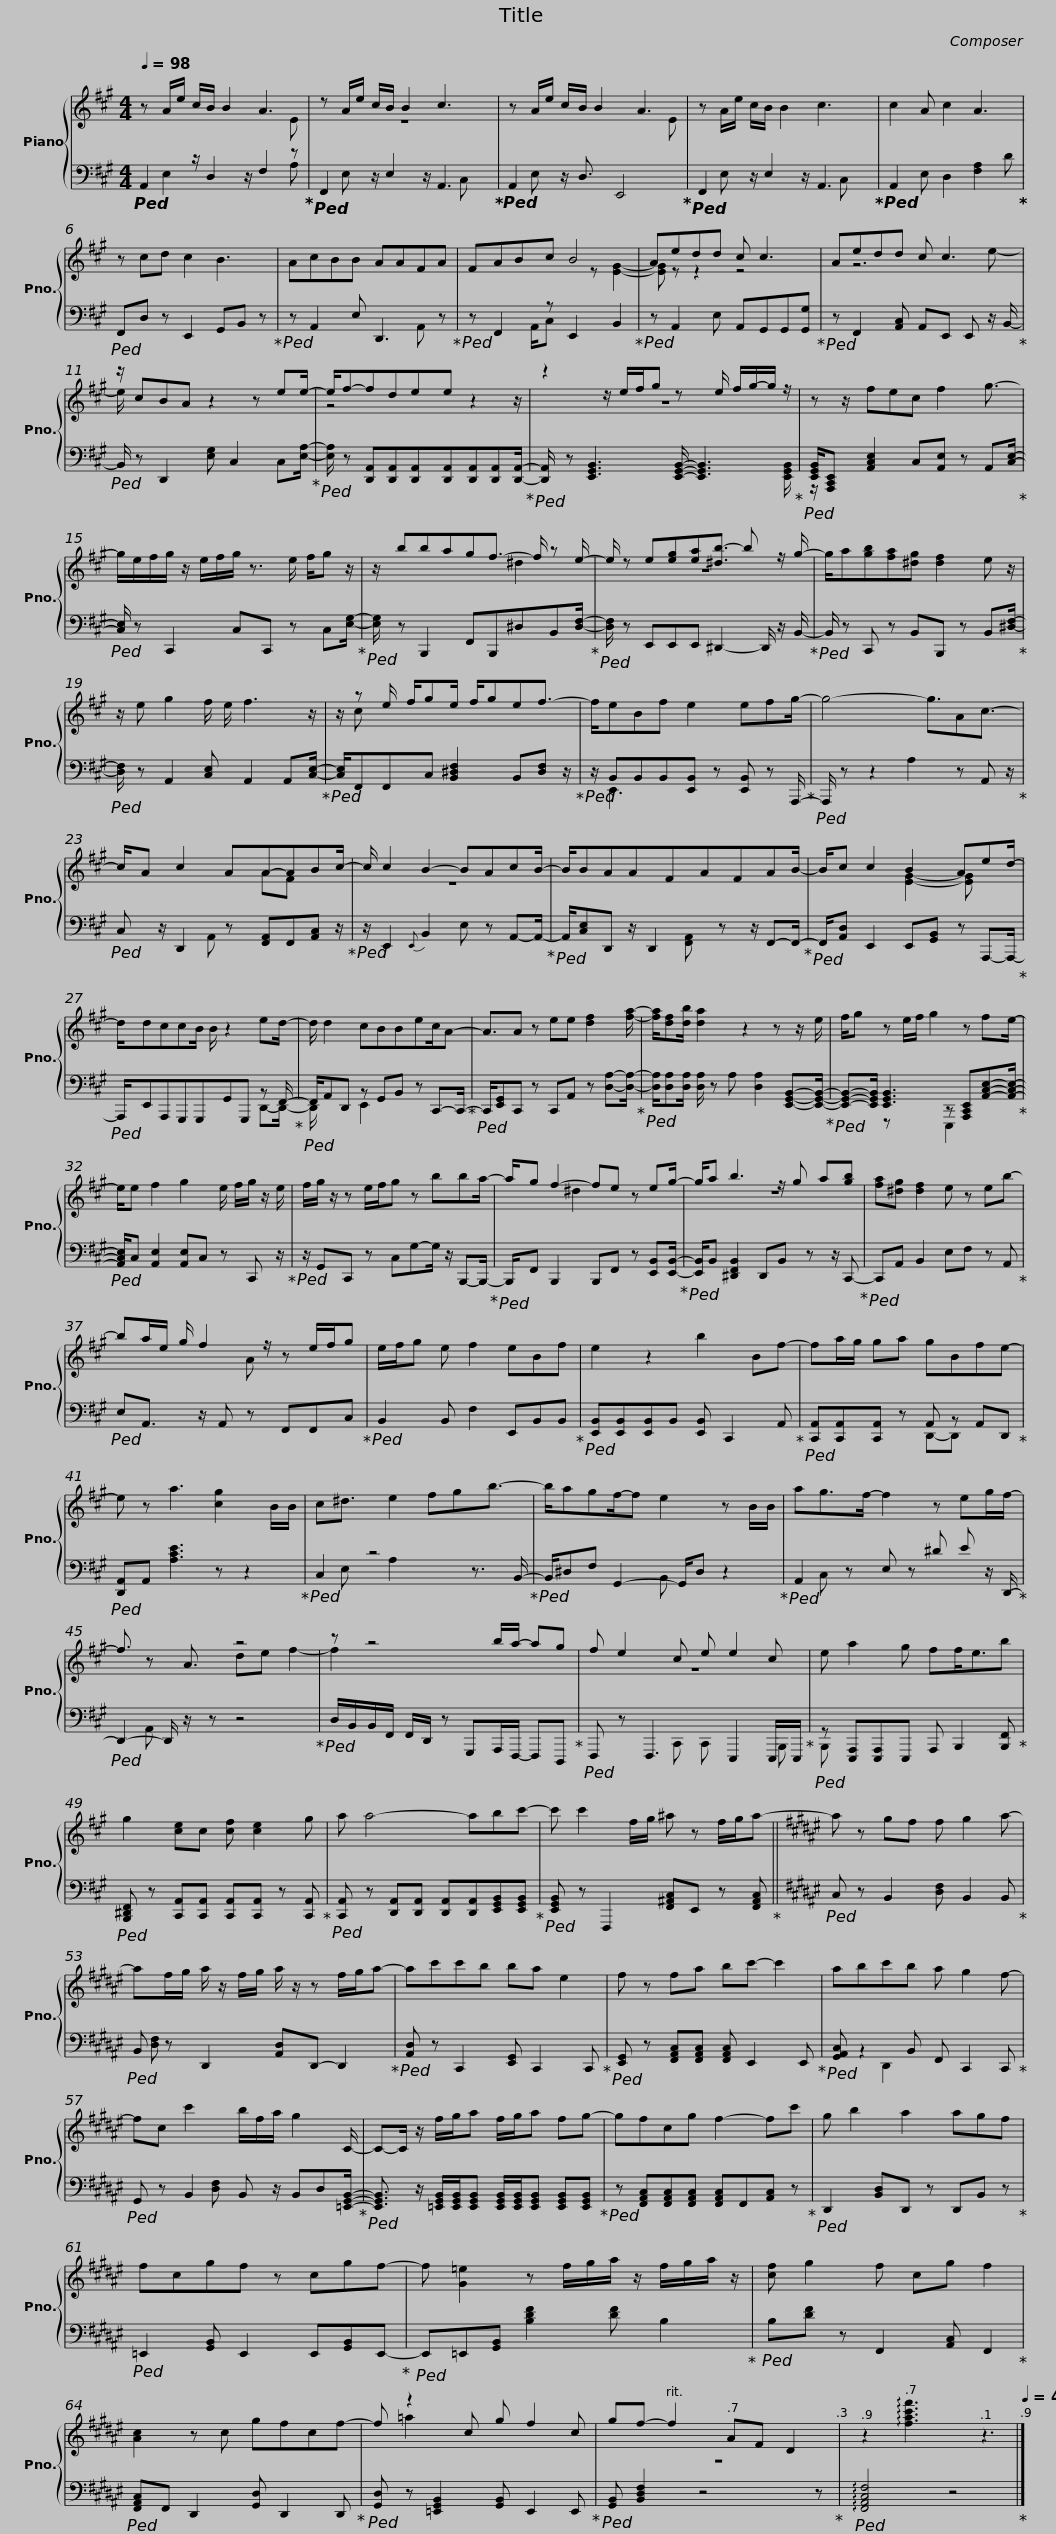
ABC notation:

X:1
%%score { ( 1 2 ) | ( 3 4 ) }
L:1/8
Q:1/4=98
M:4/4
I:linebreak $
K:A
V:1 treble
V:2 treble
V:3 bass
V:4 bass
V:1
 z A/e/ c/B/ B2 A3 | z A/e/ c/B/ B2 c3 | z A/e/ c/B/ B2 A3 | z A/e/ c/B/ B2 c3 |$ c2 A c2 A3 | %5
 z cd c2 B3 | AcBB AAFA | FABc B4 |$ Aedd c c3 | Aedd c c3 | %10
 z/ cBA z2 z ee/- | e/f-fdee z2 z/ |$ z2 z/ e/f/g z e/ f/g/-g/ z/ | z z/ fec f2 g3/2- | g/e/f/g/ z/ e/f/g/ z3/2 e/ f/g z/ |$ %15
 z/ bbagf3/2- f/ z e/- | e/ z e[eg][ea][^db-]3/2 b z/ g/- | g/a[gb][fa][^dg] [df]2 e z/ |$ z/ e g2 f/ e/ f3 z/ | z/ z e/ f/ge/ f/gef3/2- | %20
 f/eBf e2 efg/- | g4- g3/2Ac3/2- |$ c/A c2 AA-ABc/- | c/ c2 B2- BAcB/- | B/BAAFAFAB/- | %25
 B/c c2 B2 Aed/- |$ d/dccB/ B/ z2 ed/- | d/ d2 cBBec/A- | A3/2A z ee [df]2 [fa]/- |$ [fa]/[df][db]/ [da]2 z2 z z/ e/ |$ %30
 f/g z e/f/ g2 z fe/- | e/e f2 g2 e/ f/g/ z/ e/ | f/g/ z/ z e/f/g z bba/- |$ a/g f2- fe z eg/- |$ g/a b3 z/ g a[gb] | %35
 [fa][^dg] [df]2 e z eb- | ba/e/ g/ f2 z/ z e/f/g | e/f/g e f2 eBf |$ e2 z2 b2 Bf- | fa/g/ ga gBfe- | %40
 e z a3 [cg]2 B/B/ | c^d3/2 e2 fgb3/2- |$ b/agf/-f e2 z B/B/ | ag>f- f2 z eg/f/- | f3/2 z A3/2 z4 |$ %45
 z z4 b/a/- ag | f e2 c e e2 c | e a2 g ff<eb |$ g2 [ce]c [cf] [ce]2 g | a a4- abc'- | %50
 c' c'2 f/g/ ^a z f/g/a- ||$[K:F#] a z gf f g2 a- | af/g/ a/ z/ f/g/ a/ z/ z f/g/a- | ac'c'b ba e2 |$ f z fa bc'- c'2 | %55
 abc'b a g2 f- | fc c'2 b/f/a/ g2 C/- |$ C-C/ z/ f/g/a f/g/a fg- | gfcg f2- fc' | g b2 a2 agf | %60
 fcgf z cgf- |$ f [G=e]2 z f/g/a/ z/ f/g/a/ z/ | [cf] g2 f cg f2 | [Ac]2 z c gfcf- | f z2 c g f2 c |$ %65
 gf-[Q:1/4=98] f2[Q:1/4=54] A[Q:1/4=52]F[Q:1/4=50] D2[Q:1/4=59][Q:1/4=48] |[Q:1/4=46] z2[Q:1/4=44] !arpeggio![fac'f']3[Q:1/4=42] z3[Q:1/4=42] |] %67
V:2
 x7 E | z8 | x7 E | x8 |$ x8 | %5
 x8 | x8 | x5 z [EG]2- |$ [EG] z z2 z4 | x z6 e- | %10
 e/ x15/2 | z4 x4 |$ z8 | x8 | x8 |$ %15
 x11/2 ^d2 x/ | z8 | x8 |$ x8 | x/ c x13/2 | %20
 x8 | x8 |$ x9/2 AF x3/2 | z8 | x8 | %25
 x7/2 [EG]2- [EG] x3/2 |$ x8 | x8 | x8 |$ x8 |$ %30
 x8 | x8 | x8 |$ x5/2 ^d2 x7/2 |$ z8 | %35
 x8 | x4 A x3 | x8 |$ x8 | x8 | %40
 x8 | x8 |$ x8 | x8 | x4 de f2- |$ %45
 f2 x6 | z8 | x8 |$ x8 | x8 | %50
 x8 ||$[K:F#] x8 | x8 | x8 |$ x8 | %55
 x8 | x8 |$ x8 | x8 | x8 | %60
 x8 |$ x8 | x8 | x8 | x =a2 x5 |$ %65
 z8 | x8 |] %67
V:3
!ped! A,,2 z/ D,2 z/ F,2 z!ped-up! |!ped! F,,2 z/ E,2 z/ A,,3!ped-up! |!ped! A,,2 z/ D,3/2 E,,4!ped-up! |!ped! F,,2 z/ E,2 z/ A,,3!ped-up! |$!ped! A,,2 E, D,2 [F,A,]2 D!ped-up! | %5
!ped! F,,D, z E,,2 G,,B,, z!ped-up! |!ped! z A,,2 E, D,,3 z!ped-up! |!ped! z F,,2 z E,,2 B,,2!ped-up! |$!ped! z A,,2 E, A,,G,,G,,[G,,G,]!ped-up! |!ped! z F,,2 [A,,C,] A,,E,, E,, z/ B,,/-!ped-up! | %10
!ped! B,,/ z D,,2 [E,G,] C,2 C,[E,A,]/-!ped-up! |!ped! [E,A,]/ z [D,,A,,][D,,A,,][D,,A,,][D,,A,,][D,,A,,][D,,A,,][D,,A,,]/-!ped-up! |$!ped! [D,,A,,]/ z [E,,G,,B,,]3 [E,,G,,B,,]/- [E,,G,,B,,]3!ped-up! |!ped! [E,,G,,B,,]/[A,,,C,,E,,] [A,,C,E,]2 C,[A,,E,] z A,,[C,E,]/-!ped-up! |!ped! [C,E,]/ z C,,2 C,C,, z C,[E,G,]/-!ped-up! |$ %15
!ped! [E,G,]/ z B,,,2 F,,B,,,^D,B,,[D,F,]/-!ped-up! |!ped! [D,F,]/ z E,,E,,E,, ^D,,2- D,,/ z/ B,,/-!ped-up! |!ped! B,,/ z C,, z B,,B,,, z B,,[^D,F,]/-!ped-up! |$!ped! [D,F,]/ z A,,2 [C,E,] A,,2 A,,[C,E,]/-!ped-up! |!ped! [C,E,]/F,,F,,C, [B,,^D,F,]2 B,,[D,F,] z/!ped-up! | %20
!ped! z/ B,,B,,B,,[E,,B,,] z [E,,B,,] z A,,,/-!ped-up! |!ped! A,,,/ z z2 A,2 z A,, z/!ped-up! |$!ped! C, z/ D,,2 z [F,,A,,]F,,[A,,C,] z/!ped-up! |!ped! z/ E,,2{E,,} B,,2 E, z A,,-A,,/-!ped-up! |!ped! A,,/[C,E,]D,, z/ D,,2 z z/ F,,-F,,/-!ped-up! | %25
!ped! F,,/[A,,D,] E,,2 E,,[G,,B,,] z A,,,-A,,,/-!ped-up! |$!ped! A,,,/E,,A,,,G,,,G,,,G,,G,,, z F,,/-!ped-up! |!ped! F,,/A,,D,, z G,,B,, z C,,-C,,/-!ped-up! |!ped! C,,/[E,,G,,]C,, z C,,A,, z [D,A,]-[D,A,]/-!ped-up! |$!ped! [D,A,]/[D,A,][D,A,]/ [D,A,]/ z A, [D,A,]2 [E,,G,,B,,]-[E,,G,,B,,]/-!ped-up! |$ %30
!ped! [E,,G,,B,,]-[E,,G,,B,,]/ [E,,G,,B,,]3 z [A,,,C,,E,,][A,,C,E,]-[A,,C,E,]/-!ped-up! |!ped! [A,,C,E,]/C, [A,,E,]2 [A,,E,]C, z C,, z/!ped-up! |!ped! z/ G,,C,, z C,G,-G,/ z/ B,,,-B,,,/-!ped-up! |$!ped! B,,,/F,, B,,,2 B,,,F,, z [E,,B,,][E,,B,,]/-!ped-up! |$!ped! [E,,B,,]/B,, [^D,,F,,B,,]2 D,,B,, z z/ C,,-!ped-up! | %35
!ped! C,,A,, B,,2 E,F, z A,,!ped-up! |!ped! E,A,,3/2 z/ A,, z F,,F,,C,!ped-up! |!ped! B,,2 B,, F,2 E,,B,,B,,!ped-up! |$!ped! [E,,B,,][E,,B,,][E,,B,,]B,, [E,,B,,] C,,2 A,,!ped-up! |!ped! [C,,A,,][C,,A,,][C,,A,,] z A,, z A,,D,,!ped-up! | %40
!ped! [D,,A,,]A,, [A,CE]3 z z2!ped-up! |!ped! C,2 z4 z3/2 B,,/-!ped-up! |$!ped! B,,/^D,F, G,,2- G,,/D, z2!ped-up! |!ped! A,,2 z E, z ^D E z/ D,,/-!ped-up! |!ped! D,,2- D,,/ z/ z z4!ped-up! |$ %45
!ped! D,/B,,/B,,/F,,/ F,,/D,,/ z G,,,A,,,/F,,,/- F,,,D,,,!ped-up! |!ped! F,,, z F,,,3 E,,,2 E,,,/E,,,/!ped-up! |!ped! z [E,,,A,,,][E,,,A,,,]E,,, A,,, B,,,2 [B,,,F,,]!ped-up! |$!ped! [B,,,^D,,F,,] z [C,,A,,][C,,A,,] [C,,A,,][C,,A,,] z [C,,A,,]!ped-up! |!ped! [C,,A,,] z [D,,A,,][D,,A,,] [D,,A,,][D,,A,,][E,,G,,B,,][E,,G,,B,,]!ped-up! | %50
!ped! [E,,G,,B,,] z F,,,2 [F,,^A,,C,]E,, z [F,,A,,C,]!ped-up! ||$[K:F#]!ped! C, z B,,2 [D,F,] B,,2 B,,!ped-up! |!ped! B,, z D,,2 [A,,D,]D,,- D,,2!ped-up! |!ped! [A,,D,] z C,,2 [E,,G,,] C,,2 C,,!ped-up! |$!ped! [E,,G,,] z [F,,A,,C,][F,,A,,C,] [F,,A,,C,] E,,2 E,,!ped-up! | %55
!ped! [G,,A,,C,] z2 B,, F,, C,,2 C,,!ped-up! |!ped! G,, z B,,2 B,, z/ B,,D,[=E,,G,,B,,]/-!ped-up! |$!ped! [E,,G,,B,,]3/2 z/ [=E,,G,,B,,]/[E,,G,,B,,]/[E,,G,,B,,] [E,,G,,B,,]/[E,,G,,B,,]/[E,,G,,B,,] [E,,G,,B,,][E,,G,,B,,]!ped-up! |!ped! z [F,,A,,C,][F,,A,,C,][F,,A,,C,] [F,,A,,C,]F,,[A,,C,] z!ped-up! |!ped! D,,2 [B,,D,]D,, z D,,B,, z!ped-up! | %60
!ped! =E,,2 [G,,B,,] E,,2 E,,[G,,B,,]E,,-!ped-up! |$!ped! E,,=E,,[G,,B,,] [B,DF]2 [DF] B,2!ped-up! |!ped! B,[DF] z F,,2 [A,,C,] F,,2!ped-up! |!ped! [F,,A,,C,]F,, D,,2 [G,,D,] D,,2 D,,!ped-up! |!ped! [G,,D,] z [=E,,G,,B,,]2 [G,,B,,] E,,2 E,,!ped-up! |$ %65
!ped! [G,,B,,] [B,,D,F,]2 z4 z!ped-up! |!ped! !arpeggio![F,,A,,C,F,]4 z4!ped-up! |] %67
V:4
 x E,2 x4 A, | x E, x4 C, x | x E, x6 | x E, x4 C, x |$ x8 | %5
 x8 | x6 A,, x | x5/2 A,,/C, x4 |$ x8 | x8 | %10
 x8 | x8 |$ x15/2 [E,,G,,B,,]/- | z/ x15/2 | x8 |$ %15
 x8 | x8 | x8 |$ x8 | x8 | %20
 x/ E,,3 x9/2 | x8 |$ x3 A,, x4 | x8 | x4 [F,,A,,] x3 | %25
 x8 |$ x13/2 D,,-D,,/- | D,,/ x2 E,,2 x7/2 | x8 |$ x8 |$ %30
 x3/2 z x2 E,,,2 x3/2 | x8 | x8 |$ x8 |$ x8 | %35
 x8 | x8 | x8 |$ x8 | x4 D,,-D,, x2 | %40
 x8 | x E, x/ A,2 x7/2 |$ x4 B,, x3 | x C, x6 | x3/2 A,, x11/2 |$ %45
 x8 | x3 C,, C,, x2 B,,, | B,,, x7 |$ x8 | x8 | %50
 x8 ||$[K:F#] x8 | [D,F,] x7 | x8 |$ x8 | %55
 x2 D,,2 x4 | x3 [D,F,] x4 |$ x8 | x8 | x8 | %60
 x8 |$ x8 | x8 | x8 | x8 |$ %65
 x8 | x8 |] %67
